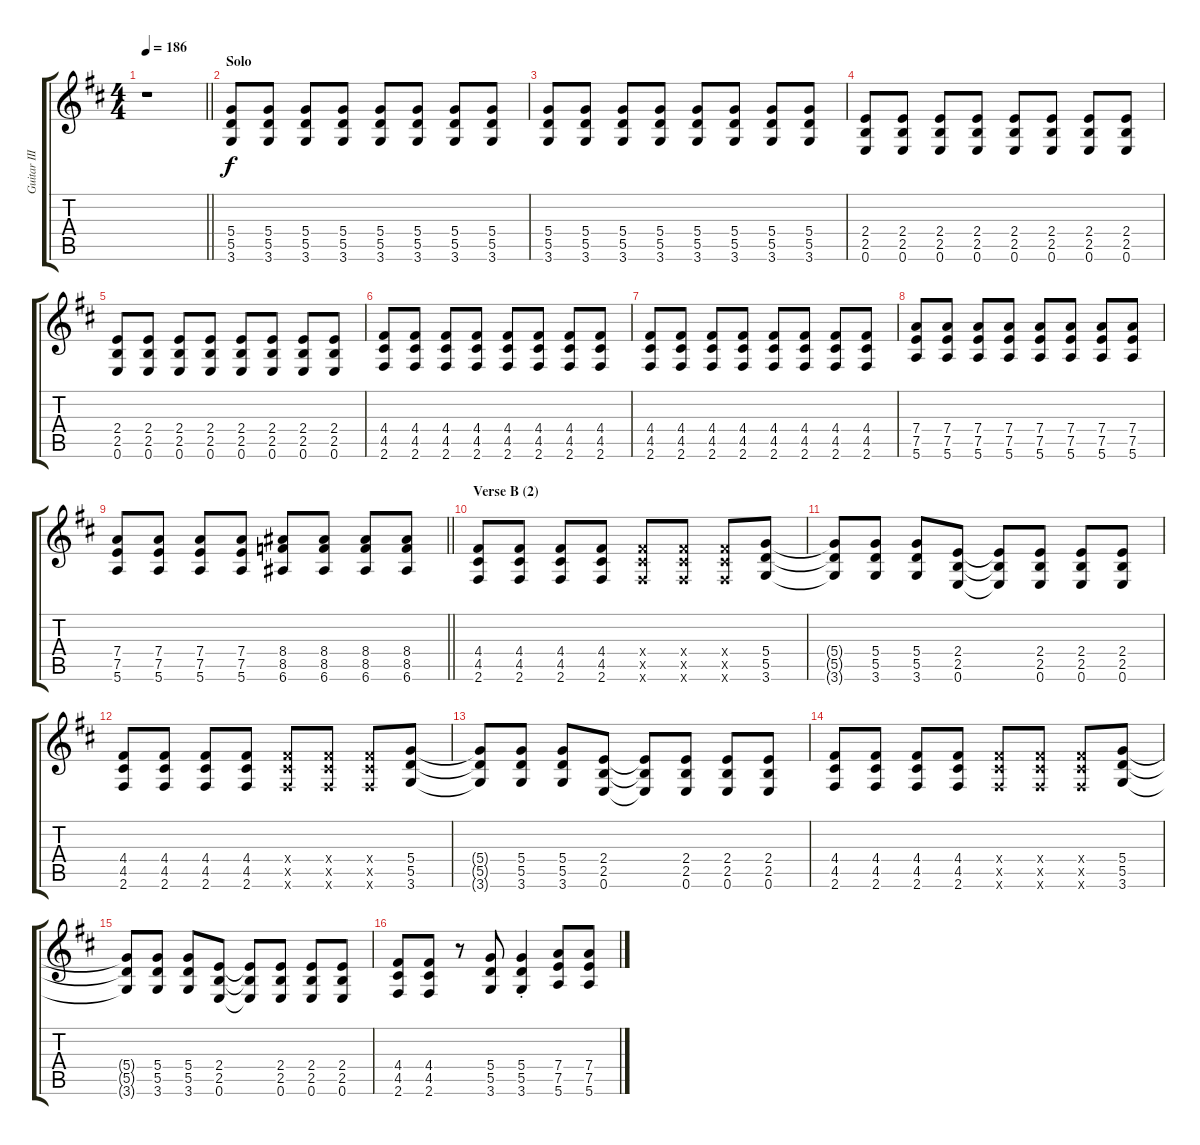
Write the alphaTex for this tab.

\track ("Guitar III (Jun)" "Guitar III") {instrument distortionguitar}
\staff {score tabs}
\tuning (E4 B3 G3 D3 A2 E2) {hide}
\ts (4 4)
\tempo 186
\clef g2
\barLineRight lightlight
\ks d
r.1{dy f} |
\section ("" "Solo")
(5.4 5.5 3.6).8 (5.4 5.5 3.6).8 (5.4 5.5 3.6).8 (5.4 5.5 3.6).8 (5.4 5.5 3.6).8 (5.4 5.5 3.6).8 (5.4 5.5 3.6).8 (5.4 5.5 3.6).8 |
(5.4 5.5 3.6).8 (5.4 5.5 3.6).8 (5.4 5.5 3.6).8 (5.4 5.5 3.6).8 (5.4 5.5 3.6).8 (5.4 5.5 3.6).8 (5.4 5.5 3.6).8 (5.4 5.5 3.6).8 |
(2.4 2.5 0.6).8 (2.4 2.5 0.6).8 (2.4 2.5 0.6).8 (2.4 2.5 0.6).8 (2.4 2.5 0.6).8 (2.4 2.5 0.6).8 (2.4 2.5 0.6).8 (2.4 2.5 0.6).8 |
(2.4 2.5 0.6).8 (2.4 2.5 0.6).8 (2.4 2.5 0.6).8 (2.4 2.5 0.6).8 (2.4 2.5 0.6).8 (2.4 2.5 0.6).8 (2.4 2.5 0.6).8 (2.4 2.5 0.6).8 |
(4.4 4.5 2.6).8 (4.4 4.5 2.6).8 (4.4 4.5 2.6).8 (4.4 4.5 2.6).8 (4.4 4.5 2.6).8 (4.4 4.5 2.6).8 (4.4 4.5 2.6).8 (4.4 4.5 2.6).8 |
(4.4 4.5 2.6).8 (4.4 4.5 2.6).8 (4.4 4.5 2.6).8 (4.4 4.5 2.6).8 (4.4 4.5 2.6).8 (4.4 4.5 2.6).8 (4.4 4.5 2.6).8 (4.4 4.5 2.6).8 |
(7.4 7.5 5.6).8 (7.4 7.5 5.6).8 (7.4 7.5 5.6).8 (7.4 7.5 5.6).8 (7.4 7.5 5.6).8 (7.4 7.5 5.6).8 (7.4 7.5 5.6).8 (7.4 7.5 5.6).8 |
\barLineRight lightlight
(7.4 7.5 5.6).8 (7.4 7.5 5.6).8 (7.4 7.5 5.6).8 (7.4 7.5 5.6).8 (8.4 8.5 6.6).8 (8.4 8.5 6.6).8 (8.4 8.5 6.6).8 (8.4 8.5 6.6).8 |
\section ("" "Verse B (2)")
(4.4 4.5 2.6).8 (4.4 4.5 2.6).8 (4.4 4.5 2.6).8 (4.4 4.5 2.6).8 (4.4{x} 4.5{x} 2.6{x}).8 (4.4{x} 4.5{x} 2.6{x}).8 (4.4{x} 4.5{x} 2.6{x}).8 (5.4 5.5 3.6).8 |
(5.4{t} 5.5{t} 3.6{t}).8 (5.4 5.5 3.6).8 (5.4 5.5 3.6).8 (2.4 2.5 0.6).8 (2.4{t} 2.5{t} 0.6{t}).8 (2.4 2.5 0.6).8 (2.4 2.5 0.6).8 (2.4 2.5 0.6).8 |
(4.4 4.5 2.6).8 (4.4 4.5 2.6).8 (4.4 4.5 2.6).8 (4.4 4.5 2.6).8 (4.4{x} 4.5{x} 2.6{x}).8 (4.4{x} 4.5{x} 2.6{x}).8 (4.4{x} 4.5{x} 2.6{x}).8 (5.4 5.5 3.6).8 |
(5.4{t} 5.5{t} 3.6{t}).8 (5.4 5.5 3.6).8 (5.4 5.5 3.6).8 (2.4 2.5 0.6).8 (2.4{t} 2.5{t} 0.6{t}).8 (2.4 2.5 0.6).8 (2.4 2.5 0.6).8 (2.4 2.5 0.6).8 |
(4.4 4.5 2.6).8 (4.4 4.5 2.6).8 (4.4 4.5 2.6).8 (4.4 4.5 2.6).8 (4.4{x} 4.5{x} 2.6{x}).8 (4.4{x} 4.5{x} 2.6{x}).8 (4.4{x} 4.5{x} 2.6{x}).8 (5.4 5.5 3.6).8 |
(5.4{t} 5.5{t} 3.6{t}).8 (5.4 5.5 3.6).8 (5.4 5.5 3.6).8 (2.4 2.5 0.6).8 (2.4{t} 2.5{t} 0.6{t}).8 (2.4 2.5 0.6).8 (2.4 2.5 0.6).8 (2.4 2.5 0.6).8 |
(4.4 4.5 2.6).8 (4.4 4.5 2.6).8 r.8 (5.4 5.5 3.6).8 (5.4{st} 5.5{st} 3.6{st}).4 (7.4 7.5 5.6).8 (7.4 7.5 5.6).8
